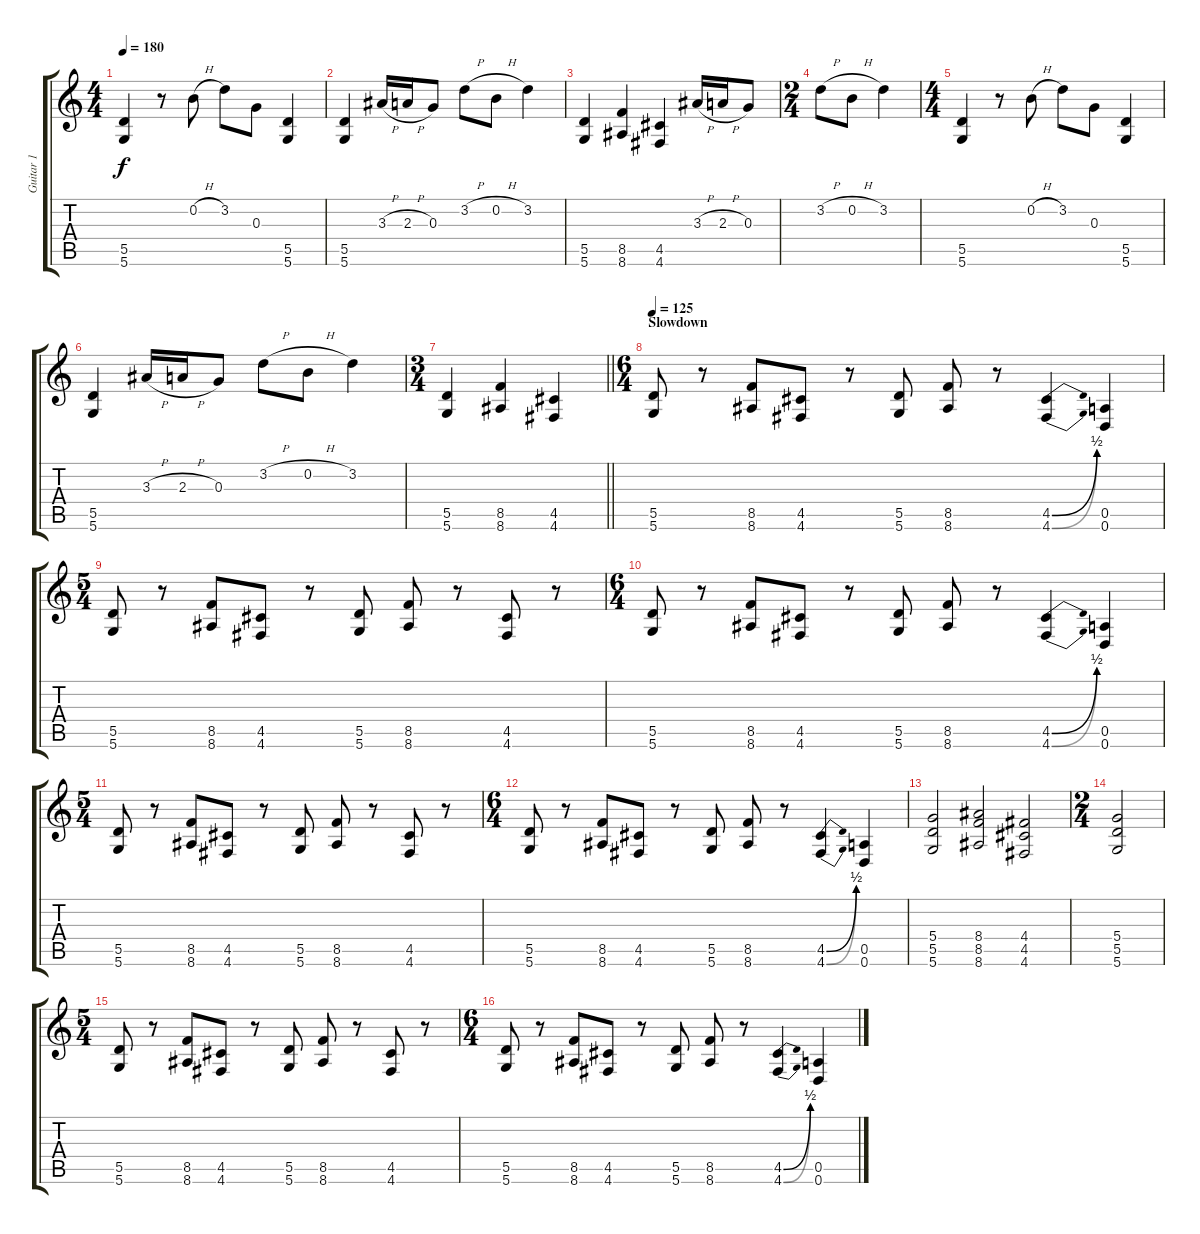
\track ("Guitar 1" "Guitar 1") {instrument distortionguitar}
\staff {score tabs}
\tuning (E4 B3 G3 D3 A2 D2) {hide}
\ts (4 4)
\tempo 180
\clef g2
\ks c
(5.5 5.6).4{dy f} r.8 0.2{h}.8 3.2.8 0.3.8 (5.5 5.6).4 |
(5.5 5.6).4 3.3{h}.16 2.3{h}.16 0.3.8 3.2{h}.8 0.2{h}.8 3.2.4 |
(5.5 5.6).4 (8.5 8.6).4 (4.5 4.6).4 3.3{h}.16 2.3{h}.16 0.3.8 |
\ts (2 4)
3.2{h}.8 0.2{h}.8 3.2.4 |
\ts (4 4)
(5.5 5.6).4 r.8 0.2{h}.8 3.2.8 0.3.8 (5.5 5.6).4 |
(5.5 5.6).4 3.3{h}.16 2.3{h}.16 0.3.8 3.2{h}.8 0.2{h}.8 3.2.4 |
\ts (3 4)
\barLineRight lightlight
(5.5 5.6).4 (8.5 8.6).4 (4.5 4.6).4 |
\ts (6 4)
\section ("" "Slowdown")
\tempo 125
(5.5 5.6).8 r.8 (8.5 8.6).8 (4.5 4.6).8 r.8 (5.5 5.6).8 (8.5 8.6).8 r.8 (4.5{be (bend 0 0 60 2)} 4.6{be (bend 0 0 60 2)}).4 (0.5 0.6).4 |
\ts (5 4)
(5.5 5.6).8 r.8 (8.5 8.6).8 (4.5 4.6).8 r.8 (5.5 5.6).8 (8.5 8.6).8 r.8 (4.5 4.6).8 r.8 |
\ts (6 4)
(5.5 5.6).8 r.8 (8.5 8.6).8 (4.5 4.6).8 r.8 (5.5 5.6).8 (8.5 8.6).8 r.8 (4.5{be (bend 0 0 60 2)} 4.6{be (bend 0 0 60 2)}).4 (0.5 0.6).4 |
\ts (5 4)
(5.5 5.6).8 r.8 (8.5 8.6).8 (4.5 4.6).8 r.8 (5.5 5.6).8 (8.5 8.6).8 r.8 (4.5 4.6).8 r.8 |
\ts (6 4)
(5.5 5.6).8 r.8 (8.5 8.6).8 (4.5 4.6).8 r.8 (5.5 5.6).8 (8.5 8.6).8 r.8 (4.5{be (bend 0 0 60 2)} 4.6{be (bend 0 0 60 2)}).4 (0.5 0.6).4 |
(5.4 5.5 5.6).2 (8.4 8.5 8.6).2 (4.4 4.5 4.6).2 |
\ts (2 4)
(5.4 5.5 5.6).2 |
\ts (5 4)
(5.5 5.6).8 r.8 (8.5 8.6).8 (4.5 4.6).8 r.8 (5.5 5.6).8 (8.5 8.6).8 r.8 (4.5 4.6).8 r.8 |
\ts (6 4)
(5.5 5.6).8 r.8 (8.5 8.6).8 (4.5 4.6).8 r.8 (5.5 5.6).8 (8.5 8.6).8 r.8 (4.5{be (bend 0 0 60 2)} 4.6{be (bend 0 0 60 2)}).4 (0.5 0.6).4
